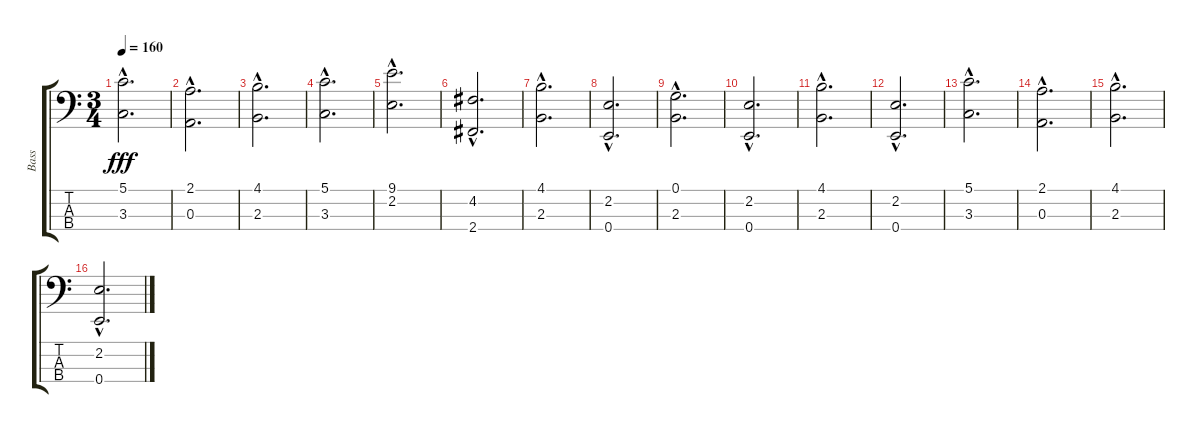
\track ("Bass" "Bass") {instrument slapbass1}
\staff {score tabs}
\tuning (G2 D2 A1 E1) {hide}
\ts (3 4)
\tempo 160
\clef f4
\ks c
(5.1{hac} 3.3{hac}).2{d dy fff} |
(2.1{hac} 0.3{hac}).2{d} |
(4.1{hac} 2.3{hac}).2{d} |
(5.1{hac} 3.3{hac}).2{d} |
(9.1{hac} 2.2{hac}).2{d} |
(4.2{hac} 2.4{hac}).2{d} |
(4.1{hac} 2.3{hac}).2{d} |
(2.2{hac} 0.4{hac}).2{d} |
(0.1{hac} 2.3{hac}).2{d} |
(2.2{hac} 0.4{hac}).2{d} |
(4.1{hac} 2.3{hac}).2{d} |
(2.2{hac} 0.4{hac}).2{d} |
(5.1{hac} 3.3{hac}).2{d} |
(2.1{hac} 0.3{hac}).2{d} |
(4.1{hac} 2.3{hac}).2{d} |
(2.2{hac} 0.4{hac}).2{d}
